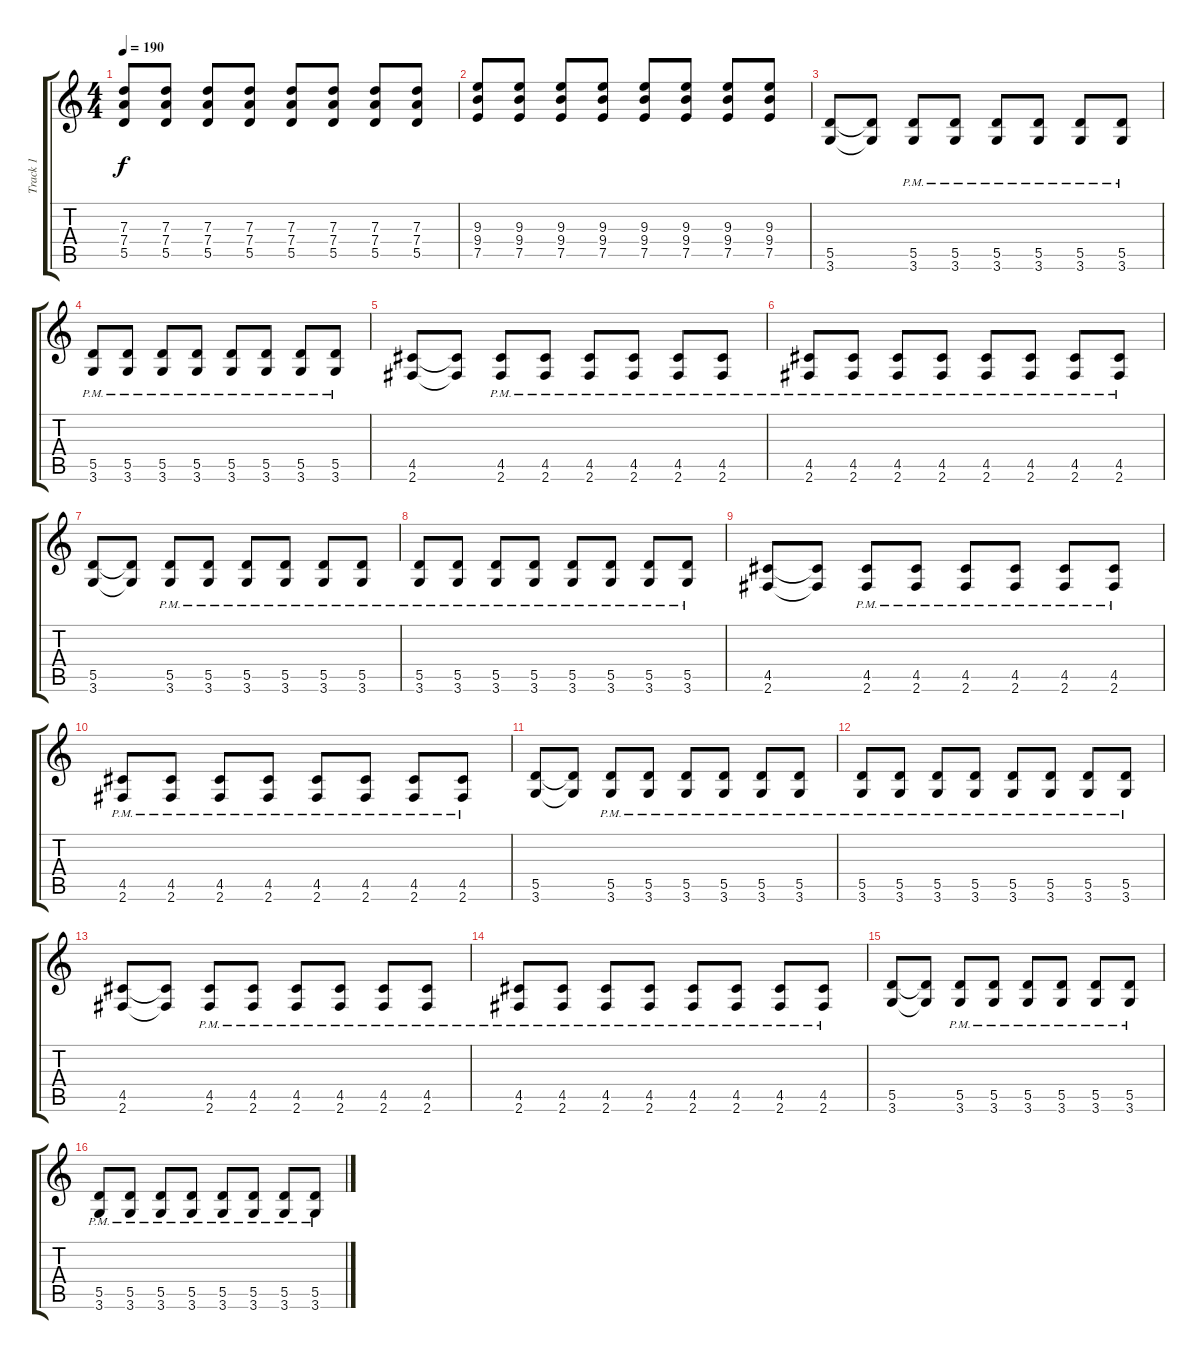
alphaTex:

\track ("Track 1" "Track 1") {instrument overdrivenguitar}
\staff {score tabs}
\tuning (E4 B3 G3 D3 A2 E2) {hide}
\ts (4 4)
\tempo 190
\clef g2
\ks c
(7.3 7.4 5.5).8{dy f} (7.3 7.4 5.5).8 (7.3 7.4 5.5).8 (7.3 7.4 5.5).8 (7.3 7.4 5.5).8 (7.3 7.4 5.5).8 (7.3 7.4 5.5).8 (7.3 7.4 5.5).8 |
(9.3 9.4 7.5).8 (9.3 9.4 7.5).8 (9.3 9.4 7.5).8 (9.3 9.4 7.5).8 (9.3 9.4 7.5).8 (9.3 9.4 7.5).8 (9.3 9.4 7.5).8 (9.3 9.4 7.5).8 |
(5.5 3.6).8 (5.5{t} 3.6{t}).8 (5.5{pm} 3.6{pm}).8 (5.5{pm} 3.6{pm}).8 (5.5{pm} 3.6{pm}).8 (5.5{pm} 3.6{pm}).8 (5.5{pm} 3.6{pm}).8 (5.5{pm} 3.6{pm}).8 |
(5.5{pm} 3.6{pm}).8 (5.5{pm} 3.6{pm}).8 (5.5{pm} 3.6{pm}).8 (5.5{pm} 3.6{pm}).8 (5.5{pm} 3.6{pm}).8 (5.5{pm} 3.6{pm}).8 (5.5{pm} 3.6{pm}).8 (5.5{pm} 3.6{pm}).8 |
(4.5 2.6).8 (4.5{t} 2.6{t}).8 (4.5{pm} 2.6{pm}).8 (4.5{pm} 2.6{pm}).8 (4.5{pm} 2.6{pm}).8 (4.5{pm} 2.6{pm}).8 (4.5{pm} 2.6{pm}).8 (4.5{pm} 2.6{pm}).8 |
(4.5{pm} 2.6{pm}).8 (4.5{pm} 2.6{pm}).8 (4.5{pm} 2.6{pm}).8 (4.5{pm} 2.6{pm}).8 (4.5{pm} 2.6{pm}).8 (4.5{pm} 2.6{pm}).8 (4.5{pm} 2.6{pm}).8 (4.5{pm} 2.6{pm}).8 |
(5.5 3.6).8 (5.5{t} 3.6{t}).8 (5.5{pm} 3.6{pm}).8 (5.5{pm} 3.6{pm}).8 (5.5{pm} 3.6{pm}).8 (5.5{pm} 3.6{pm}).8 (5.5{pm} 3.6{pm}).8 (5.5{pm} 3.6{pm}).8 |
(5.5{pm} 3.6{pm}).8 (5.5{pm} 3.6{pm}).8 (5.5{pm} 3.6{pm}).8 (5.5{pm} 3.6{pm}).8 (5.5{pm} 3.6{pm}).8 (5.5{pm} 3.6{pm}).8 (5.5{pm} 3.6{pm}).8 (5.5{pm} 3.6{pm}).8 |
(4.5 2.6).8 (4.5{t} 2.6{t}).8 (4.5{pm} 2.6{pm}).8 (4.5{pm} 2.6{pm}).8 (4.5{pm} 2.6{pm}).8 (4.5{pm} 2.6{pm}).8 (4.5{pm} 2.6{pm}).8 (4.5{pm} 2.6{pm}).8 |
(4.5{pm} 2.6{pm}).8 (4.5{pm} 2.6{pm}).8 (4.5{pm} 2.6{pm}).8 (4.5{pm} 2.6{pm}).8 (4.5{pm} 2.6{pm}).8 (4.5{pm} 2.6{pm}).8 (4.5{pm} 2.6{pm}).8 (4.5{pm} 2.6{pm}).8 |
(5.5 3.6).8 (5.5{t} 3.6{t}).8 (5.5{pm} 3.6{pm}).8 (5.5{pm} 3.6{pm}).8 (5.5{pm} 3.6{pm}).8 (5.5{pm} 3.6{pm}).8 (5.5{pm} 3.6{pm}).8 (5.5{pm} 3.6{pm}).8 |
(5.5{pm} 3.6{pm}).8 (5.5{pm} 3.6{pm}).8 (5.5{pm} 3.6{pm}).8 (5.5{pm} 3.6{pm}).8 (5.5{pm} 3.6{pm}).8 (5.5{pm} 3.6{pm}).8 (5.5{pm} 3.6{pm}).8 (5.5{pm} 3.6{pm}).8 |
(4.5 2.6).8 (4.5{t} 2.6{t}).8 (4.5{pm} 2.6{pm}).8 (4.5{pm} 2.6{pm}).8 (4.5{pm} 2.6{pm}).8 (4.5{pm} 2.6{pm}).8 (4.5{pm} 2.6{pm}).8 (4.5{pm} 2.6{pm}).8 |
(4.5{pm} 2.6{pm}).8 (4.5{pm} 2.6{pm}).8 (4.5{pm} 2.6{pm}).8 (4.5{pm} 2.6{pm}).8 (4.5{pm} 2.6{pm}).8 (4.5{pm} 2.6{pm}).8 (4.5{pm} 2.6{pm}).8 (4.5{pm} 2.6{pm}).8 |
(5.5 3.6).8 (5.5{t} 3.6{t}).8 (5.5{pm} 3.6{pm}).8 (5.5{pm} 3.6{pm}).8 (5.5{pm} 3.6{pm}).8 (5.5{pm} 3.6{pm}).8 (5.5{pm} 3.6{pm}).8 (5.5{pm} 3.6{pm}).8 |
(5.5{pm} 3.6{pm}).8 (5.5{pm} 3.6{pm}).8 (5.5{pm} 3.6{pm}).8 (5.5{pm} 3.6{pm}).8 (5.5{pm} 3.6{pm}).8 (5.5{pm} 3.6{pm}).8 (5.5{pm} 3.6{pm}).8 (5.5{pm} 3.6{pm}).8
